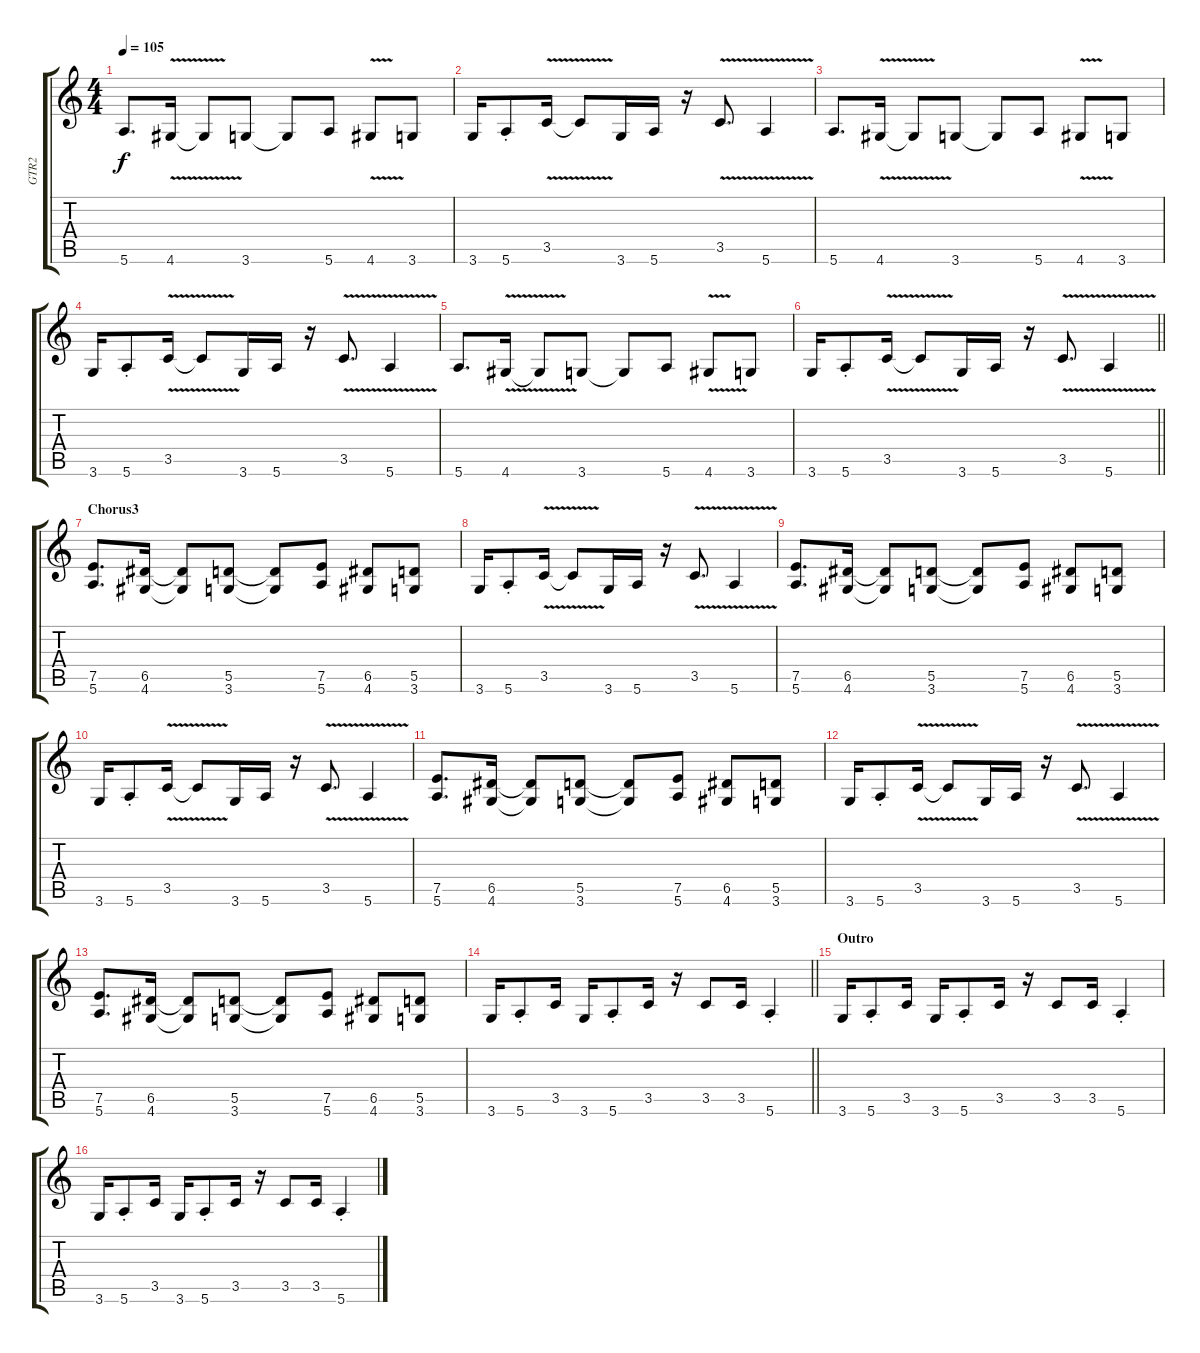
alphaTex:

\track ("GTR2" "GTR2") {instrument distortionguitar}
\staff {score tabs}
\tuning (E4 B3 G3 D3 A2 E2) {hide}
\ts (4 4)
\tempo 105
\clef g2
\ks c
5.6.8{d dy f} 4.6{v}.16 4.6{t}.8 3.6.8 3.6{t}.8 5.6.8 4.6{v}.8 3.6.8 |
3.6.16 5.6{st}.8 3.5{v}.16 3.5{t}.8{beam merge} 3.6.16 5.6.16 r.16{beam merge} 3.5{v}.8{d} 5.6{v}.4 |
5.6.8{d} 4.6{v}.16 4.6{t}.8 3.6.8 3.6{t}.8 5.6.8 4.6{v}.8 3.6.8 |
3.6.16 5.6{st}.8 3.5{v}.16 3.5{t}.8{beam merge} 3.6.16 5.6.16 r.16{beam merge} 3.5{v}.8{d} 5.6{v}.4 |
5.6.8{d} 4.6{v}.16 4.6{t}.8 3.6.8 3.6{t}.8 5.6.8 4.6{v}.8 3.6.8 |
\barLineRight lightlight
3.6.16 5.6{st}.8 3.5{v}.16 3.5{t}.8{beam merge} 3.6.16 5.6.16 r.16{beam merge} 3.5{v}.8{d} 5.6{v}.4 |
\section ("" "Chorus3")
(7.5 5.6).8{d} (6.5 4.6).16 (6.5{t} 4.6{t}).8 (5.5 3.6).8 (5.5{t} 3.6{t}).8 (7.5 5.6).8 (6.5 4.6).8 (5.5 3.6).8 |
3.6.16 5.6{st}.8 3.5{v}.16 3.5{t}.8{beam merge} 3.6.16 5.6.16 r.16{beam merge} 3.5{v}.8{d} 5.6{v}.4 |
(7.5 5.6).8{d} (6.5 4.6).16 (6.5{t} 4.6{t}).8 (5.5 3.6).8 (5.5{t} 3.6{t}).8 (7.5 5.6).8 (6.5 4.6).8 (5.5 3.6).8 |
3.6.16 5.6{st}.8 3.5{v}.16 3.5{t}.8{beam merge} 3.6.16 5.6.16 r.16{beam merge} 3.5{v}.8{d} 5.6{v}.4 |
(7.5 5.6).8{d} (6.5 4.6).16 (6.5{t} 4.6{t}).8 (5.5 3.6).8 (5.5{t} 3.6{t}).8 (7.5 5.6).8 (6.5 4.6).8 (5.5 3.6).8 |
3.6.16 5.6{st}.8 3.5{v}.16 3.5{t}.8{beam merge} 3.6.16 5.6.16 r.16{beam merge} 3.5{v}.8{d} 5.6{v}.4 |
(7.5 5.6).8{d} (6.5 4.6).16 (6.5{t} 4.6{t}).8 (5.5 3.6).8 (5.5{t} 3.6{t}).8 (7.5 5.6).8 (6.5 4.6).8 (5.5 3.6).8 |
\barLineRight lightlight
3.6.16 5.6{st}.8 3.5.16 3.6.16 5.6{st}.8 3.5.16 r.16 3.5.8 3.5.16 5.6{st}.4 |
\section ("" "Outro")
3.6.16 5.6{st}.8 3.5.16 3.6.16 5.6{st}.8 3.5.16 r.16 3.5.8 3.5.16 5.6{st}.4 |
3.6.16 5.6{st}.8 3.5.16 3.6.16 5.6{st}.8 3.5.16 r.16 3.5.8 3.5.16 5.6{st}.4
